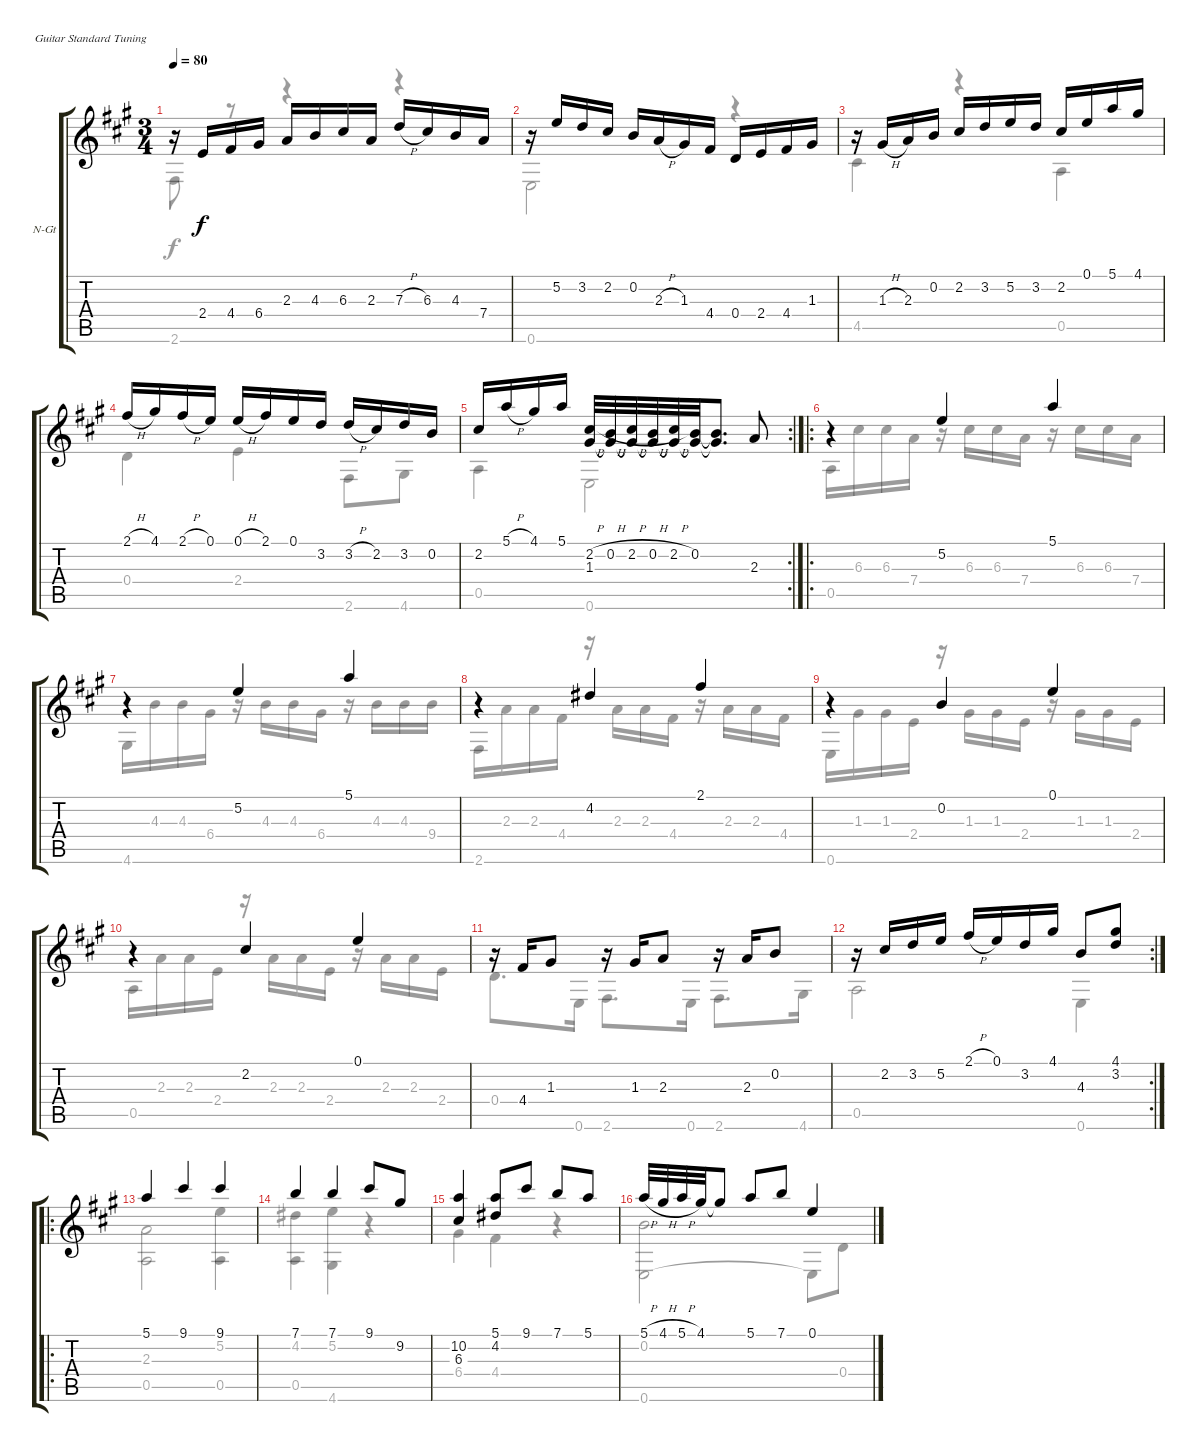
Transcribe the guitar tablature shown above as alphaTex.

\bracketExtendMode groupsimilarinstruments
\firstSystemTrackNameOrientation horizontal
\otherSystemsTrackNameOrientation horizontal
\track ("Chaconne" "N-Gt") {instrument acousticguitarnylon}
\staff {score tabs}
\tuning (E4 B3 G3 D3 A2 E2)
\voice
\ts (3 4)
\tempo 80
\clef g2
\ks a
r.16{dy f} 2.4.16 4.4.16 6.4.16 2.3.16 4.3.16 6.3.16 2.3.16 7.3{h}.16 6.3.16 4.3.16 7.4.16 |
r.16 5.2.16 3.2.16 2.2.16 0.2.16 2.3{h}.16 1.3.16 4.4.16 0.4.16 2.4.16 4.4.16 1.3.16 |
r.16 1.3{h}.16 2.3.16 0.2.16 2.2.16 3.2.16 5.2.16 3.2.16 2.2.16 0.1.16 5.1.16 4.1.16 |
2.1{h}.16 4.1.16 2.1{h}.16 0.1.16 0.1{h}.16 2.1.16 0.1.16 3.2.16 3.2{h}.16 2.2.16 3.2.16 0.2.16 |
\rc 2
2.2.16 5.1{h}.16 4.1.16 5.1.16 (2.2{h} 1.3).32 (0.2{h} 1.3{t}).32 (2.2{h} 1.3{t}).32 (0.2{h} 1.3{t}).32 (2.2{h} 1.3{t}).32 (0.2 1.3{t}).32 (0.2{t} 1.3{t}).8{d} 2.3.8 |
\ro
r.4 5.2.4 5.1.4 |
r.4 5.2.4 5.1.4 |
r.4 4.2.4 2.1.4 |
r.4 0.2.4 0.1.4 |
r.4 2.2.4 0.1.4 |
r.16 4.4.16 1.3.8 r.16 1.3.16 2.3.8 r.16 2.3.16 0.2.8 |
\rc 2
r.16 2.2.16 3.2.16 5.2.16 2.1{h}.16 0.1.16 3.2.16 4.1.16 4.3.8 (4.1 3.2).8 |
\ro
5.1.4 9.1.4 9.1.4 |
7.1.4 7.1.4 9.1.8 9.2.8 |
(10.2 6.3).4 (5.1 4.2).8 9.1.8 7.1.8 5.1.8 |
5.1{h}.32 4.1{h}.32 5.1{h}.32 4.1.32 4.1{t}.8 5.1.8 7.1.8 0.1.4
\voice
\clef g2
\ottava regular
\simile none
\ks a
2.6.8{dy f} r.8 r.4 r.4 |
0.6.2 r.4 |
4.5.4 r.4 0.5.4 |
0.4.4 2.4.4 2.6.8 4.6.8 |
0.5.4 0.6.2 |
0.5.16 6.3.16 6.3.16 7.4.16 r.16 6.3.16 6.3.16 7.4.16 r.16 6.3.16 6.3.16 7.4.16 |
4.6.16 4.3.16 4.3.16 6.4.16 r.16 4.3.16 4.3.16 6.4.16 r.16 4.3.16 4.3.16 9.4.16 |
2.6.16 2.3.16 2.3.16 4.4.16 r.16 2.3.16 2.3.16 4.4.16 r.16 2.3.16 2.3.16 4.4.16 |
0.6.16 1.3.16 1.3.16 2.4.16 r.16 1.3.16 1.3.16 2.4.16 r.16 1.3.16 1.3.16 2.4.16 |
0.5.16 2.3.16 2.3.16 2.4.16 r.16 2.3.16 2.3.16 2.4.16 r.16 2.3.16 2.3.16 2.4.16 |
0.4.8{d} 0.6.16 2.6.8{d} 0.6.16 2.6.8{d} 4.6.16 |
0.5.2 0.6.4 |
(2.3 0.5).2 (5.2 0.5).4 |
(4.2 0.5).4 (5.2 4.6).4 r.4 |
6.4.4 4.4.4 r.4 |
(0.2 0.6).2 0.6{t}.8 0.4.8
